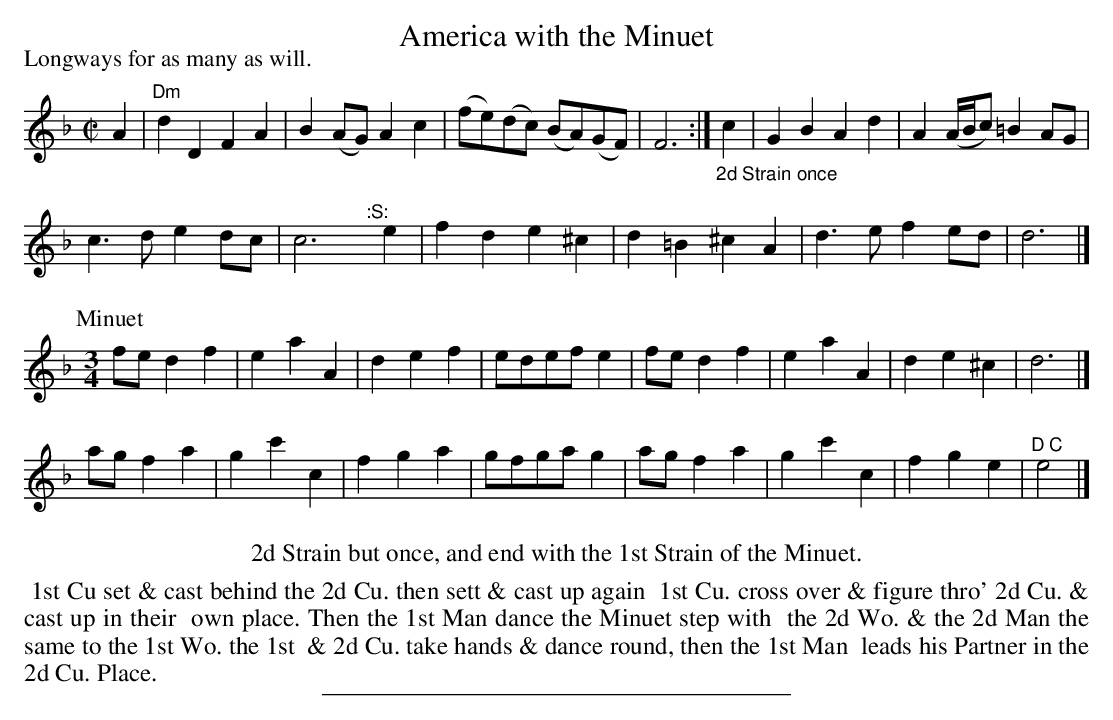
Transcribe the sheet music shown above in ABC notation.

X:1
T: America with the Minuet
P: Longways for as many as will.
M: C|
L: 1/8
K: Dm
A2 |\
"Dm"d2D2 F2A2 | B2(AG) A2c2 |\
(fe)(dc) (BA)(GF) | F6 :|\
"_2d Strain once"c2 |\
G2B2 A2d2 | A2(A/B/c) =B2AG |
c3d e2dc | c6 "^:S:"y e2 |\
f2d2 e2^c2 | d2=B2 ^c2A2 |\
d3e f2ed | d6 |]
P: Minuet
M:3/4	% The book has just "3"
fed2f2 | e2a2A2 |\
d2e2f2 | edefe2 |\
fed2f2 | e2a2A2 |\
d2e2^c2 | d6 |]
agf2a2 | g2c'2c2 |\
f2g2a2 | gfgag2 |\
agf2a2 | g2c'2c2 |\
f2g2e2 | "^D C"e4 |]
